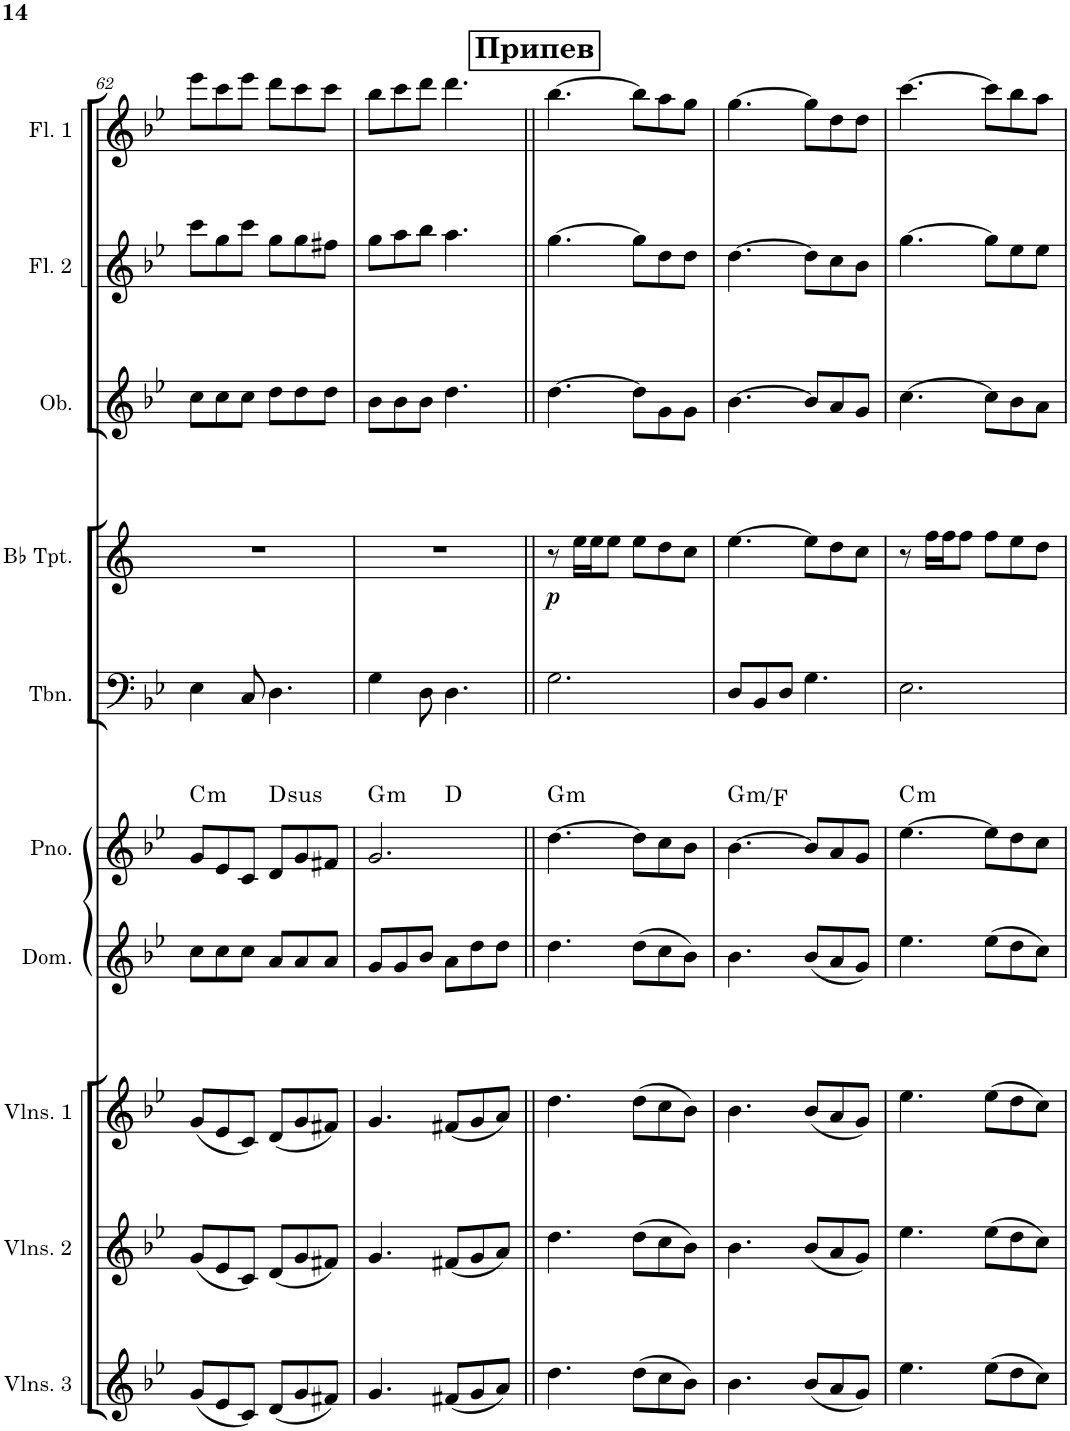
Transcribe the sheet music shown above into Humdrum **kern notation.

**kern	**kern	**kern	**kern	**kern	**harte	**kern	**kern	**dynam	**kern	**kern	**kern
*part10	*part9	*part8	*part7	*part6	*part6	*part5	*part4	*part4	*part3	*part2	*part1
*staff10	*staff9	*staff8	*staff7	*staff6	*	*staff5	*staff4	*staff4	*staff3	*staff2	*staff1
*I"Violins 3	*I"Violins 2	*I"Violins 1	*I"Domra	*I"Piano	*	*I"Trombone	*I"Bb Trumpet	*	*I"Oboe	*I"Flute 2	*I"Flute 1
*I'Vlns. 3	*I'Vlns. 2	*I'Vlns. 1	*I'Dom.	*I'Pno.	*	*I'Tbn.	*I'Bb Tpt.	*	*I'Ob.	*I'Fl. 2	*I'Fl. 1
!!LO:PB:g=z
*clefG2	*clefG2	*clefG2	*clefG2	*clefG2	*	*clefF4	*clefG2	*	*clefG2	*clefG2	*clefG2
*	*	*	*	*	*	*	*Trd1c2	*	*	*	*
*k[b-e-]	*k[b-e-]	*k[b-e-]	*k[b-e-]	*k[b-e-]	*	*k[b-e-]	*k[]	*	*k[b-e-]	*k[b-e-]	*k[b-e-]
*M6/8	*M6/8	*M6/8	*M6/8	*M6/8	*	*M6/8	*M6/8	*	*M6/8	*M6/8	*M6/8
=62	=62	=62	=62	=62	=62	=62	=62	=62	=62	=62	=62
!	!	!	!	!	!LO:H:kt=m	!	!	!	!	!	!
(8g/L	(8g/L	(8g/L	8cc\L	8g/L	C:min	4E-\	2.r	.	8cc\L	8ccc\L	8eee-\L
8e-/	8e-/	8e-/	8cc\	8e-/	.	.	.	.	8cc\	8gg\	8ccc\
8c/J)	8c/J)	8c/J)	8cc\J	8c/J	.	8C/	.	.	8cc\J	8ccc\J	8eee-\J
!	!	!	!	!	!LO:H:kt=sus	!	!	!	!	!	!
(8d/L	(8d/L	(8d/L	8a/L	8d/L	D:sus4	4.D\	.	.	8dd\L	8gg\L	8ddd\L
8g/	8g/	8g/	8a/	8g/	.	.	.	.	8dd\	8gg\	8ccc\
8f#X/J)	8f#X/J)	8f#X/J)	8a/J	8f#X/J	.	.	.	.	8dd\J	8ff#X\J	8ccc\J
=63	=63	=63	=63	=63	=63	=63	=63	=63	=63	=63	=63
!	!	!	!	!	!LO:H:kt=m	!	!	!	!	!	!
*	*	*	*	*^	*	*	*	*	*	*	*
4.g/	4.g/	4.g/	8g/L	2.g/	4.ryy	G:min	4G\	2.r	.	8b-\L	8gg\L	8bb-\L
.	.	.	8g/	.	.	.	.	.	.	8b-\	8aa\	8ccc\
.	.	.	8b-/J	.	.	.	8D\	.	.	8b-\J	8bb-\J	8ddd\J
(8f#X/L	(8f#X/L	(8f#X/L	8a\L	.	4.ryy	D:maj	4.D\	.	.	4.dd\	4.aa\	4.ddd\
8g/	8g/	8g/	8dd\	.	.	.	.	.	.	.	.	.
8a/J)	8a/J)	8a/J)	8dd\J	.	.	.	.	.	.	.	.	.
!!LO:REH:place=s1:a:B:cj:fs=14:t=Припев
=64||	=64||	=64||	=64||	=64||	=64||	=64||	=64||	=64||	=64||	=64||	=64||	=64||
!	!	!	!	!	!	!LO:H:kt=m	!	!	!LO:DY:b	!	!	!
*	*	*	*	*v	*v	*	*	*	*	*	*	*
4.dd\	4.dd\	4.dd\	4.dd\	[4.dd\	G:min	2.G\	8r	p	[4.dd\	[4.gg\	[4.bb-\
.	.	.	.	.	.	.	16ee\LL	.	.	.	.
.	.	.	.	.	.	.	16ee\J	.	.	.	.
.	.	.	.	.	.	.	8ee\J	.	.	.	.
(8dd\L	(8dd\L	(8dd\L	(8dd\L	8dd\L]	.	.	8ee\L	.	8dd\L]	8gg\L]	8bb-\L]
8cc\	8cc\	8cc\	8cc\	8cc\	.	.	8dd\	.	8g\	8dd\	8aa\
8b-\J)	8b-\J)	8b-\J)	8b-\J)	8b-\J	.	.	8cc\J	.	8g\J	8dd\J	8gg\J
=65	=65	=65	=65	=65	=65	=65	=65	=65	=65	=65	=65
!	!	!	!	!	!LO:H:kt=m	!	!	!	!	!	!
4.b-\	4.b-\	4.b-\	4.b-\	[4.b-\	G:min/b7	8D/L	[4.ee\	.	[4.b-\	[4.dd\	[4.gg\
.	.	.	.	.	.	8BB-/	.	.	.	.	.
.	.	.	.	.	.	8D/J	.	.	.	.	.
(8b-/L	(8b-/L	(8b-/L	(8b-/L	8b-/L]	.	4.G\	8ee\L]	.	8b-/L]	8dd\L]	8gg\L]
8a/	8a/	8a/	8a/	8a/	.	.	8dd\	.	8a/	8cc\	8dd\
8g/J)	8g/J)	8g/J)	8g/J)	8g/J	.	.	8cc\J	.	8g/J	8b-\J	8dd\J
=66	=66	=66	=66	=66	=66	=66	=66	=66	=66	=66	=66
!	!	!	!	!	!LO:H:kt=m	!	!	!	!	!	!
4.ee-\	4.ee-\	4.ee-\	4.ee-\	[4.ee-\	C:min	2.E-\	8r	.	[4.cc\	[4.gg\	[4.ccc\
.	.	.	.	.	.	.	16ff\LL	.	.	.	.
.	.	.	.	.	.	.	16ff\J	.	.	.	.
.	.	.	.	.	.	.	8ff\J	.	.	.	.
(8ee-\L	(8ee-\L	(8ee-\L	(8ee-\L	8ee-\L]	.	.	8ff\L	.	8cc\L]	8gg\L]	8ccc\L]
8dd\	8dd\	8dd\	8dd\	8dd\	.	.	8ee\	.	8b-\	8ee-\	8bb-\
8cc\J)	8cc\J)	8cc\J)	8cc\J)	8cc\J	.	.	8dd\J	.	8a\J	8ee-\J	8aa\J
=	=	=	=	=	=	=	=	=	=	=	=
*-	*-	*-	*-	*-	*-	*-	*-	*-	*-	*-	*-
